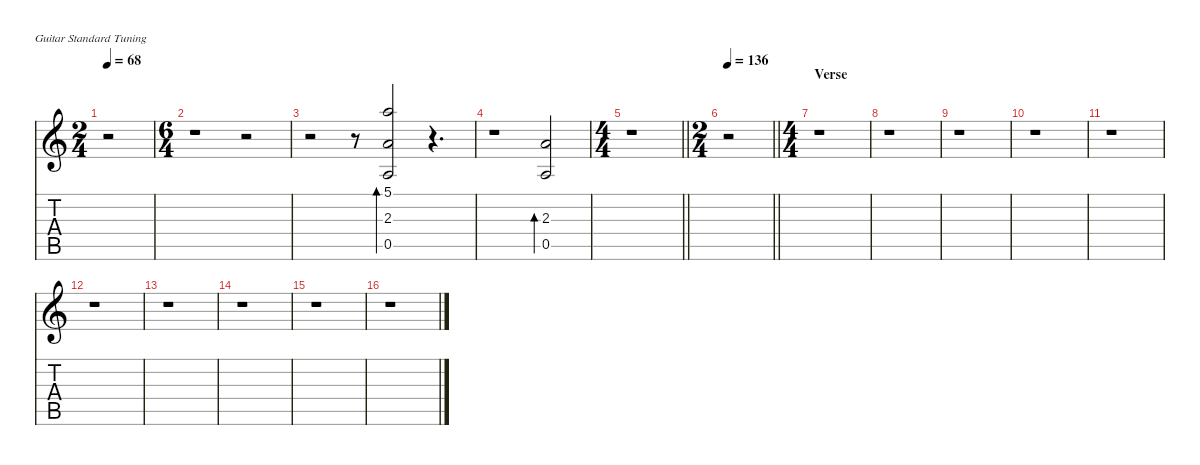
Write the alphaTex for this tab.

\defaultSystemsLayout 4
\hideDynamics
\bracketExtendMode nobrackets
\singleTrackTrackNamePolicy hidden
\multiTrackTrackNamePolicy hidden
\firstSystemTrackNameMode fullname
\firstSystemTrackNameOrientation horizontal
\otherSystemsTrackNameOrientation horizontal
\track ("Lead guitar/Others" "dist.guit.") {instrument distortionguitar}
\staff {score tabs}
\tuning (E4 B3 G3 D3 A2 E2)
\ts (2 4)
\beaming (8 2 2)
\tempo 68
\clef g2
\ks c
r.2{dy f instrument harpsichord beam Down} |
\ts (6 4)
\beaming (8 6 6)
r.1{beam Down} r.2{beam Down} |
r.2{beam Down} r.8{beam Down} (5.1 2.3 0.5).2{bd 120 beam Up} r.4{d beam Up} |
r.1{beam Down} (2.3 0.5).2{bd 120 beam Up} |
\ts (4 4)
\beaming (8 2 2 2 2)
\barLineRight lightlight
r.1{instrument distortionguitar beam Down} |
\ts (2 4)
\beaming (8 2 2)
\tempo 136
\barLineRight lightlight
r.2{beam Down} |
\ts (4 4)
\beaming (8 2 2 2 2)
\section ("" "Verse")
r.1{beam Down} |
r.1{beam Down} |
r.1{beam Down} |
r.1{beam Down} |
r.1{beam Down} |
r.1{beam Down} |
r.1{beam Down} |
r.1{beam Down} |
r.1{beam Down} |
r.1{beam Down}
